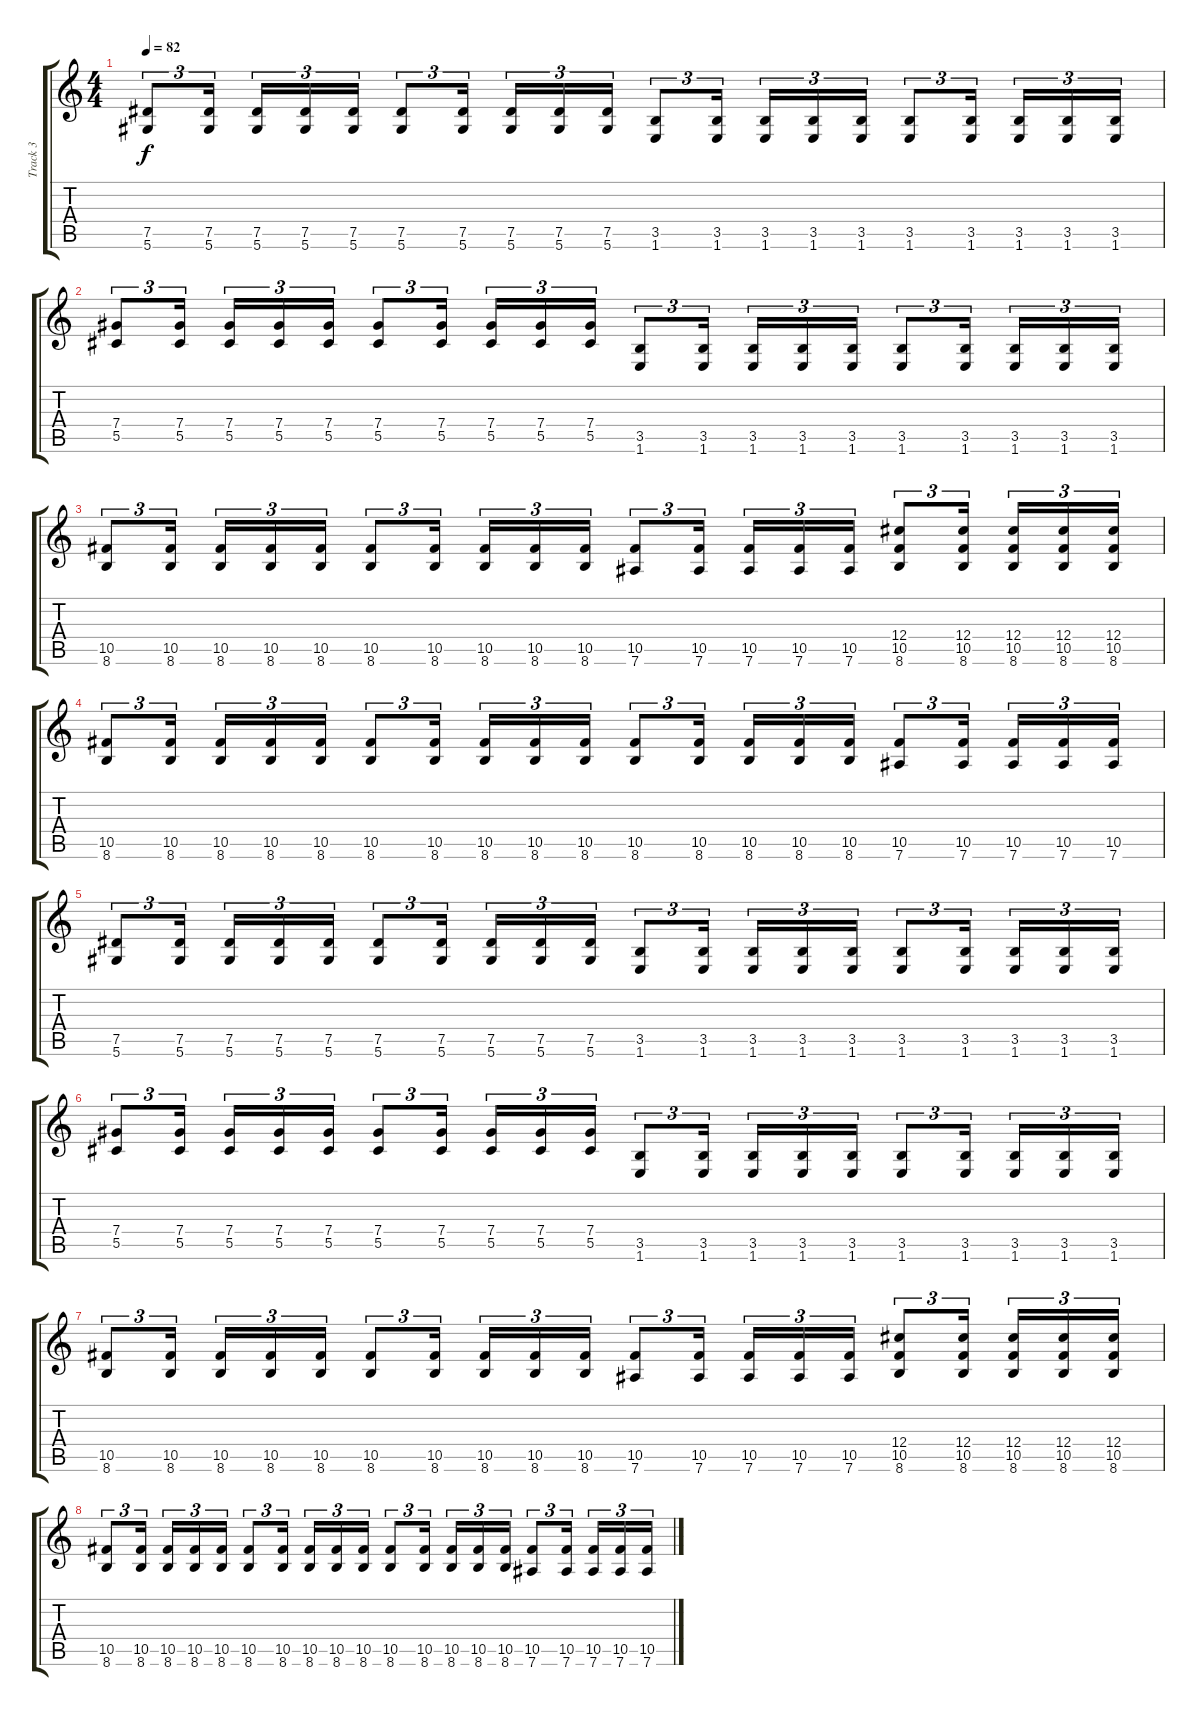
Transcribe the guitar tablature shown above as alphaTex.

\track ("Track 3" "Track 3") {instrument distortionguitar}
\staff {score tabs}
\tuning (Eb4 Bb3 Gb3 Db3 Ab2 Eb2) {hide}
\ts (4 4)
\tempo 82
\clef g2
\ks c
(7.5 5.6).8{tu (3 2) dy f} (7.5 5.6).16{tu (3 2)} (7.5 5.6).16{tu (3 2)} (7.5 5.6).16{tu (3 2)} (7.5 5.6).16{tu (3 2)} (7.5 5.6).8{tu (3 2)} (7.5 5.6).16{tu (3 2)} (7.5 5.6).16{tu (3 2)} (7.5 5.6).16{tu (3 2)} (7.5 5.6).16{tu (3 2)} (3.5 1.6).8{tu (3 2)} (3.5 1.6).16{tu (3 2)} (3.5 1.6).16{tu (3 2)} (3.5 1.6).16{tu (3 2)} (3.5 1.6).16{tu (3 2)} (3.5 1.6).8{tu (3 2)} (3.5 1.6).16{tu (3 2)} (3.5 1.6).16{tu (3 2)} (3.5 1.6).16{tu (3 2)} (3.5 1.6).16{tu (3 2)} |
(7.4 5.5).8{tu (3 2)} (7.4 5.5).16{tu (3 2)} (7.4 5.5).16{tu (3 2)} (7.4 5.5).16{tu (3 2)} (7.4 5.5).16{tu (3 2)} (7.4 5.5).8{tu (3 2)} (7.4 5.5).16{tu (3 2)} (7.4 5.5).16{tu (3 2)} (7.4 5.5).16{tu (3 2)} (7.4 5.5).16{tu (3 2)} (3.5 1.6).8{tu (3 2)} (3.5 1.6).16{tu (3 2)} (3.5 1.6).16{tu (3 2)} (3.5 1.6).16{tu (3 2)} (3.5 1.6).16{tu (3 2)} (3.5 1.6).8{tu (3 2)} (3.5 1.6).16{tu (3 2)} (3.5 1.6).16{tu (3 2)} (3.5 1.6).16{tu (3 2)} (3.5 1.6).16{tu (3 2)} |
(10.5 8.6).8{tu (3 2) volume 4} (10.5 8.6).16{tu (3 2)} (10.5 8.6).16{tu (3 2)} (10.5 8.6).16{tu (3 2)} (10.5 8.6).16{tu (3 2)} (10.5 8.6).8{tu (3 2)} (10.5 8.6).16{tu (3 2)} (10.5 8.6).16{tu (3 2)} (10.5 8.6).16{tu (3 2)} (10.5 8.6).16{tu (3 2)} (10.5 7.6).8{tu (3 2)} (10.5 7.6).16{tu (3 2)} (10.5 7.6).16{tu (3 2)} (10.5 7.6).16{tu (3 2)} (10.5 7.6).16{tu (3 2)} (12.4 10.5 8.6).8{tu (3 2)} (12.4 10.5 8.6).16{tu (3 2)} (12.4 10.5 8.6).16{tu (3 2)} (12.4 10.5 8.6).16{tu (3 2)} (12.4 10.5 8.6).16{tu (3 2)} |
(10.5 8.6).8{tu (3 2)} (10.5 8.6).16{tu (3 2)} (10.5 8.6).16{tu (3 2)} (10.5 8.6).16{tu (3 2)} (10.5 8.6).16{tu (3 2)} (10.5 8.6).8{tu (3 2)} (10.5 8.6).16{tu (3 2)} (10.5 8.6).16{tu (3 2)} (10.5 8.6).16{tu (3 2)} (10.5 8.6).16{tu (3 2)} (10.5 8.6).8{tu (3 2)} (10.5 8.6).16{tu (3 2)} (10.5 8.6).16{tu (3 2)} (10.5 8.6).16{tu (3 2)} (10.5 8.6).16{tu (3 2)} (10.5 7.6).8{tu (3 2)} (10.5 7.6).16{tu (3 2)} (10.5 7.6).16{tu (3 2)} (10.5 7.6).16{tu (3 2)} (10.5 7.6).16{tu (3 2)} |
(7.5 5.6).8{tu (3 2)} (7.5 5.6).16{tu (3 2)} (7.5 5.6).16{tu (3 2)} (7.5 5.6).16{tu (3 2)} (7.5 5.6).16{tu (3 2)} (7.5 5.6).8{tu (3 2)} (7.5 5.6).16{tu (3 2)} (7.5 5.6).16{tu (3 2)} (7.5 5.6).16{tu (3 2)} (7.5 5.6).16{tu (3 2)} (3.5 1.6).8{tu (3 2)} (3.5 1.6).16{tu (3 2)} (3.5 1.6).16{tu (3 2)} (3.5 1.6).16{tu (3 2)} (3.5 1.6).16{tu (3 2)} (3.5 1.6).8{tu (3 2)} (3.5 1.6).16{tu (3 2)} (3.5 1.6).16{tu (3 2)} (3.5 1.6).16{tu (3 2)} (3.5 1.6).16{tu (3 2)} |
(7.4 5.5).8{tu (3 2) volume 0} (7.4 5.5).16{tu (3 2)} (7.4 5.5).16{tu (3 2)} (7.4 5.5).16{tu (3 2)} (7.4 5.5).16{tu (3 2)} (7.4 5.5).8{tu (3 2)} (7.4 5.5).16{tu (3 2)} (7.4 5.5).16{tu (3 2)} (7.4 5.5).16{tu (3 2)} (7.4 5.5).16{tu (3 2)} (3.5 1.6).8{tu (3 2)} (3.5 1.6).16{tu (3 2)} (3.5 1.6).16{tu (3 2)} (3.5 1.6).16{tu (3 2)} (3.5 1.6).16{tu (3 2)} (3.5 1.6).8{tu (3 2)} (3.5 1.6).16{tu (3 2)} (3.5 1.6).16{tu (3 2)} (3.5 1.6).16{tu (3 2)} (3.5 1.6).16{tu (3 2)} |
(10.5 8.6).8{tu (3 2)} (10.5 8.6).16{tu (3 2)} (10.5 8.6).16{tu (3 2)} (10.5 8.6).16{tu (3 2)} (10.5 8.6).16{tu (3 2)} (10.5 8.6).8{tu (3 2)} (10.5 8.6).16{tu (3 2)} (10.5 8.6).16{tu (3 2)} (10.5 8.6).16{tu (3 2)} (10.5 8.6).16{tu (3 2)} (10.5 7.6).8{tu (3 2)} (10.5 7.6).16{tu (3 2)} (10.5 7.6).16{tu (3 2)} (10.5 7.6).16{tu (3 2)} (10.5 7.6).16{tu (3 2)} (12.4 10.5 8.6).8{tu (3 2)} (12.4 10.5 8.6).16{tu (3 2)} (12.4 10.5 8.6).16{tu (3 2)} (12.4 10.5 8.6).16{tu (3 2)} (12.4 10.5 8.6).16{tu (3 2)} |
(10.5 8.6).8{tu (3 2)} (10.5 8.6).16{tu (3 2)} (10.5 8.6).16{tu (3 2)} (10.5 8.6).16{tu (3 2)} (10.5 8.6).16{tu (3 2)} (10.5 8.6).8{tu (3 2)} (10.5 8.6).16{tu (3 2)} (10.5 8.6).16{tu (3 2)} (10.5 8.6).16{tu (3 2)} (10.5 8.6).16{tu (3 2)} (10.5 8.6).8{tu (3 2)} (10.5 8.6).16{tu (3 2)} (10.5 8.6).16{tu (3 2)} (10.5 8.6).16{tu (3 2)} (10.5 8.6).16{tu (3 2)} (10.5 7.6).8{tu (3 2)} (10.5 7.6).16{tu (3 2)} (10.5 7.6).16{tu (3 2)} (10.5 7.6).16{tu (3 2)} (10.5 7.6).16{tu (3 2)}
